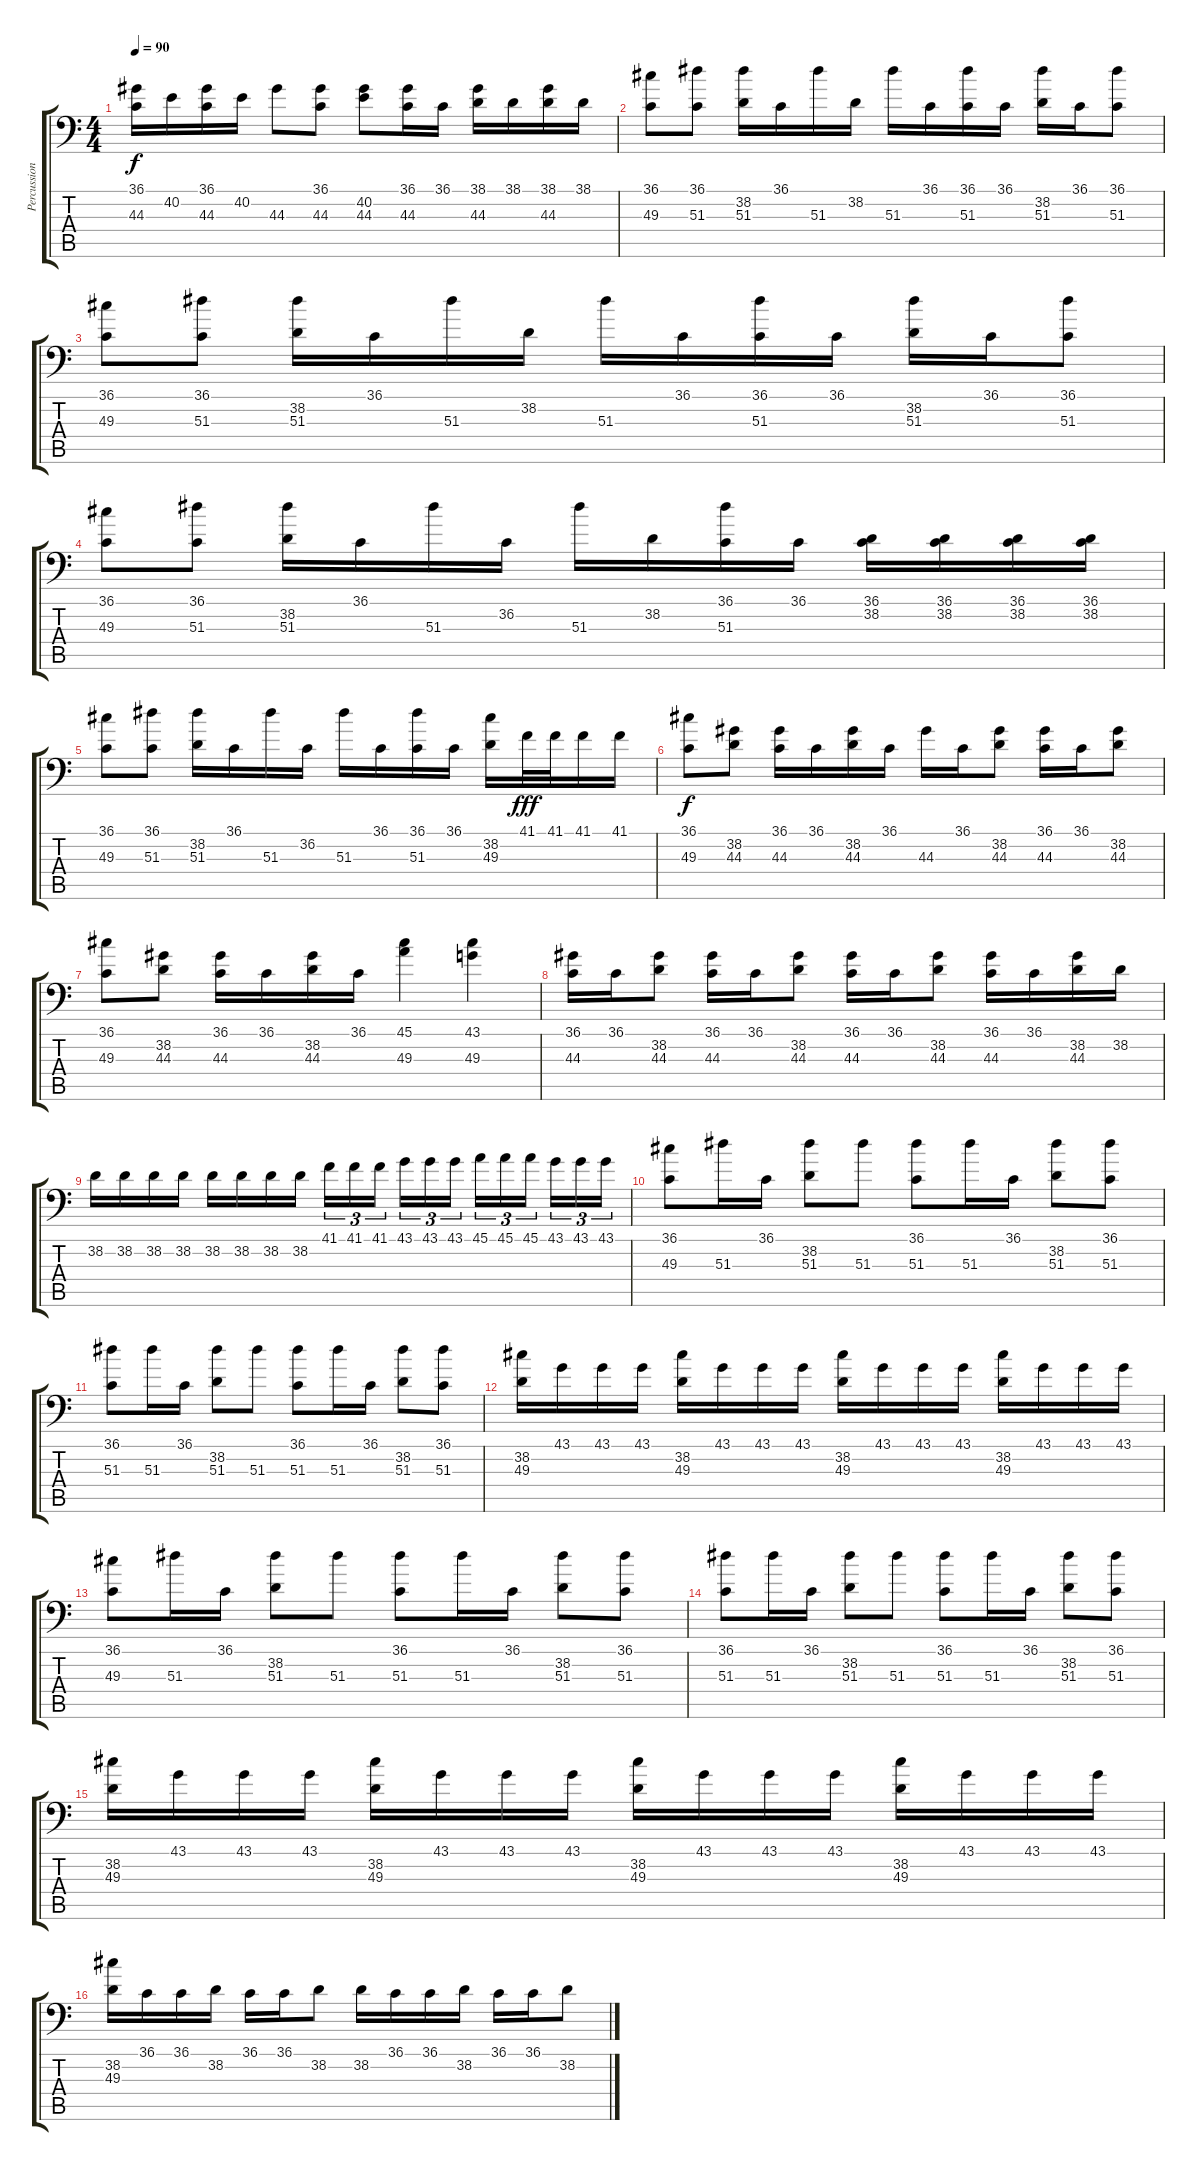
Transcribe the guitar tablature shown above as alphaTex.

\track ("Percussion" "Percussion") {instrument acousticgrandpiano}
\staff {score tabs}
\tuning (C-1 C-1 C-1 C-1 C-1 C-1) {hide}
\ts (4 4)
\tempo 90
\clef f4
\ks c
(36.1 44.3).16{dy f} 40.2.16 (36.1 44.3).16 40.2.16 44.3.8 (36.1 44.3).8 (40.2 44.3).8 (36.1 44.3).16 36.1.16 (38.1 44.3).16 38.1.16 (38.1 44.3).16 38.1.16 |
(36.1 49.3).8 (36.1 51.3).8 (38.2 51.3).16 36.1.16 51.3.16 38.2.16 51.3.16 36.1.16 (36.1 51.3).16 36.1.16 (38.2 51.3).16 36.1.16 (36.1 51.3).8 |
(36.1 49.3).8 (36.1 51.3).8 (38.2 51.3).16 36.1.16 51.3.16 38.2.16 51.3.16 36.1.16 (36.1 51.3).16 36.1.16 (38.2 51.3).16 36.1.16 (36.1 51.3).8 |
(36.1 49.3).8 (36.1 51.3).8 (38.2 51.3).16 36.1.16 51.3.16 36.2.16 51.3.16 38.2.16 (36.1 51.3).16 36.1.16 (36.1 38.2).16 (36.1 38.2).16 (36.1 38.2).16 (36.1 38.2).16 |
(36.1 49.3).8 (36.1 51.3).8 (38.2 51.3).16 36.1.16 51.3.16 36.2.16 51.3.16 36.1.16 (36.1 51.3).16 36.1.16 (38.2 49.3).16 41.1.32{dy fff} 41.1.32 41.1.16 41.1.16 |
(36.1 49.3).8{dy f} (38.2 44.3).8 (36.1 44.3).16 36.1.16 (38.2 44.3).16 36.1.16 44.3.16 36.1.16 (38.2 44.3).8 (36.1 44.3).16 36.1.16 (38.2 44.3).8 |
(36.1 49.3).8 (38.2 44.3).8 (36.1 44.3).16 36.1.16 (38.2 44.3).16 36.1.16 (45.1 49.3).4 (43.1 49.3).4 |
(36.1 44.3).16 36.1.16 (38.2 44.3).8 (36.1 44.3).16 36.1.16 (38.2 44.3).8 (36.1 44.3).16 36.1.16 (38.2 44.3).8 (36.1 44.3).16 36.1.16 (38.2 44.3).16 38.2.16 |
38.2.16 38.2.16 38.2.16 38.2.16 38.2.16 38.2.16 38.2.16 38.2.16 41.1.16{tu (3 2)} 41.1.16{tu (3 2)} 41.1.16{tu (3 2)} 43.1.16{tu (3 2)} 43.1.16{tu (3 2)} 43.1.16{tu (3 2)} 45.1.16{tu (3 2)} 45.1.16{tu (3 2)} 45.1.16{tu (3 2)} 43.1.16{tu (3 2)} 43.1.16{tu (3 2)} 43.1.16{tu (3 2)} |
(36.1 49.3).8 51.3.16 36.1.16 (38.2 51.3).8 51.3.8 (36.1 51.3).8 51.3.16 36.1.16 (38.2 51.3).8 (36.1 51.3).8 |
(36.1 51.3).8 51.3.16 36.1.16 (38.2 51.3).8 51.3.8 (36.1 51.3).8 51.3.16 36.1.16 (38.2 51.3).8 (36.1 51.3).8 |
(38.2 49.3).16 43.1.16 43.1.16 43.1.16 (38.2 49.3).16 43.1.16 43.1.16 43.1.16 (38.2 49.3).16 43.1.16 43.1.16 43.1.16 (38.2 49.3).16 43.1.16 43.1.16 43.1.16 |
(36.1 49.3).8 51.3.16 36.1.16 (38.2 51.3).8 51.3.8 (36.1 51.3).8 51.3.16 36.1.16 (38.2 51.3).8 (36.1 51.3).8 |
(36.1 51.3).8 51.3.16 36.1.16 (38.2 51.3).8 51.3.8 (36.1 51.3).8 51.3.16 36.1.16 (38.2 51.3).8 (36.1 51.3).8 |
(38.2 49.3).16 43.1.16 43.1.16 43.1.16 (38.2 49.3).16 43.1.16 43.1.16 43.1.16 (38.2 49.3).16 43.1.16 43.1.16 43.1.16 (38.2 49.3).16 43.1.16 43.1.16 43.1.16 |
(38.2 49.3).16 36.1.16 36.1.16 38.2.16 36.1.16 36.1.16 38.2.8 38.2.16 36.1.16 36.1.16 38.2.16 36.1.16 36.1.16 38.2.8
